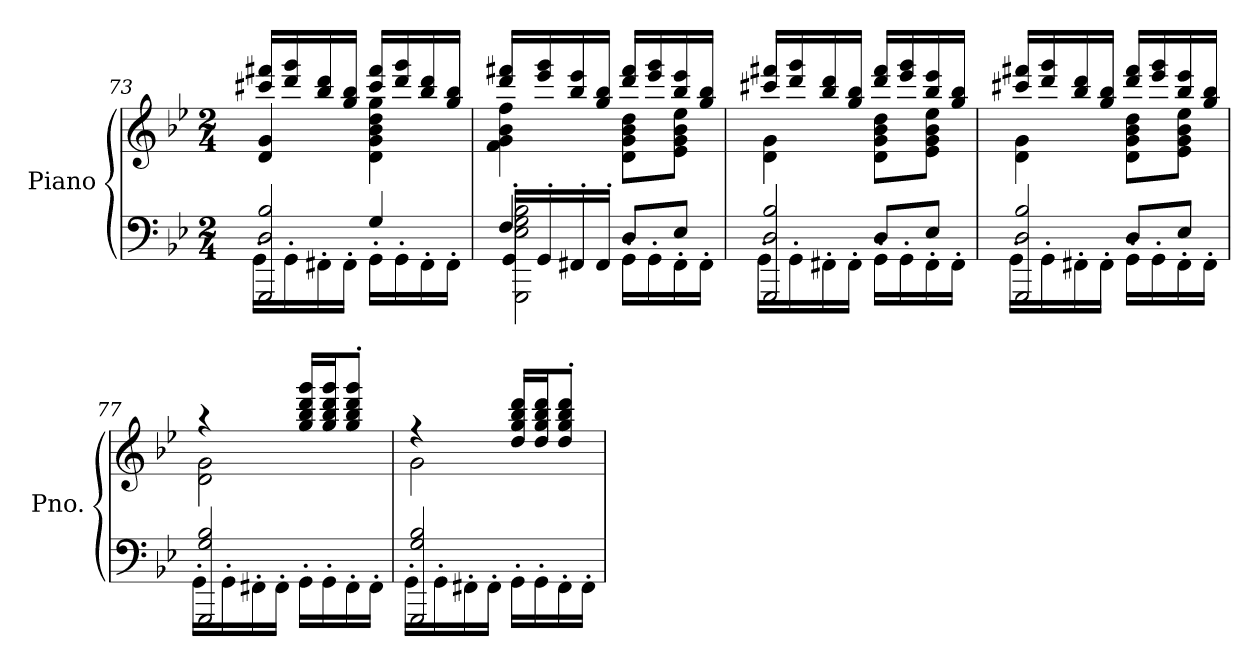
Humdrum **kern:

**kern	**kern
*part1	*part1
*staff2	*staff1
*I"Piano	*
*I'Pno.	*
*clefF4	*clefG2
*k[b-e-]	*k[b-e-]
*M2/4	*M2/4
=73	=73
*^	*^
*	*^	*	*
4ryy	2GGG/ 2D/ 2B-/	16GG'\LL	16ccc#X/ 16fff#X/LL	4d/ 4g/
.	.	16GG'\	16ddd/ 16ggg/	.
.	.	16FF#X'\	16bb-/ 16ddd/	.
.	.	16FF#'\JJ	16gg/ 16bb-/JJ	.
4G/	.	16GG'\LL	16ccc#/ 16fff#/LL	4d\ 4g\ 4b-\ 4dd\ 4gg\
.	.	16GG'\	16ddd/ 16ggg/	.
.	.	16FF#'\	16bb-/ 16ddd/	.
.	.	16FF#'\JJ	16gg/ 16bb-/JJ	.
!!LO:LB:g=z	!!
=74	=74	=74	=74	=74
4F/	2GGG\ 2E-\ 2G\ 2B-\	16GG'/LL	16ddd/ 16fff#X/LL	4f\ 4g\ 4b-\ 4ff\
.	.	16GG'/	16eee-/ 16ggg/	.
.	.	16FF#X'/	16bb-/ 16eee-/	.
.	.	16FF#'/JJ	16gg/ 16bb-/JJ	.
8D/L	.	16GG'\LL	16ddd/ 16fff#/LL	8d\ 8g\ 8b-\ 8dd\L
.	.	16GG'\	16eee-/ 16ggg/	.
8E-/J	.	16FF#'\	16bb-/ 16eee-/	8e-\ 8g\ 8b-\ 8ee-\J
.	.	16FF#'\JJ	16gg/ 16bb-/JJ	.
=75	=75	=75	=75	=75
4ryy	2GGG/ 2D/ 2B-/	16GG'\LL	16ccc#X/ 16fff#X/LL	4d\ 4g\
.	.	16GG'\	16ddd/ 16ggg/	.
.	.	16FF#X'\	16bb-/ 16ddd/	.
.	.	16FF#'\JJ	16gg/ 16bb-/JJ	.
8D/L	.	16GG'\LL	16ddd/ 16fff#/LL	8d\ 8g\ 8b-\ 8dd\L
.	.	16GG'\	16eee-/ 16ggg/	.
8E-/J	.	16FF#'\	16bb-/ 16eee-/	8e-\ 8g\ 8b-\ 8ee-\J
.	.	16FF#'\JJ	16gg/ 16bb-/JJ	.
=76	=76	=76	=76	=76
4ryy	2GGG/ 2D/ 2B-/	16GG'\LL	16ccc#X/ 16fff#X/LL	4d\ 4g\
.	.	16GG'\	16ddd/ 16ggg/	.
.	.	16FF#X'\	16bb-/ 16ddd/	.
.	.	16FF#'\JJ	16gg/ 16bb-/JJ	.
8D/L	.	16GG'\LL	16ddd/ 16fff#/LL	8d\ 8g\ 8b-\ 8dd\L
.	.	16GG'\	16eee-/ 16ggg/	.
8E-/J	.	16FF#'\	16bb-/ 16eee-/	8e-\ 8g\ 8b-\ 8ee-\J
.	.	16FF#'\JJ	16gg/ 16bb-/JJ	.
!!LO:LB:g=z	!!
=77	=77	=77	=77	=77
4ryy	2GGG/ 2G/ 2B-/	16GG'\LL	4r	2d\ 2g\
.	.	16GG'\	.	.
.	.	16FF#X'\	.	.
.	.	16FF#'\JJ	.	.
4ryy	.	16GG'\LL	16gg/ 16bb-/ 16ddd/ 16ggg/LL	.
.	.	16GG'\	16gg/ 16bb-/ 16ddd/ 16ggg/J	.
.	.	16FF#'\	8gg/' 8bb-/' 8ddd/' 8ggg/'J	.
.	.	16FF#'\JJ	.	.
=78	=78	=78	=78	=78
4ryy	2GGG/ 2G/ 2B-/	16GG'\LL	4r	2g\
.	.	16GG'\	.	.
.	.	16FF#X'\	.	.
.	.	16FF#'\JJ	.	.
4ryy	.	16GG'\LL	16dd/ 16gg/ 16bb-/ 16ddd/LL	.
.	.	16GG'\	16dd/ 16gg/ 16bb-/ 16ddd/J	.
.	.	16FF#'\	8dd/' 8gg/' 8bb-/' 8ddd/'J	.
.	.	16FF#'\JJ	.	.
*v	*v	*v	*	*
*	*v	*v
=	=
*-	*-
